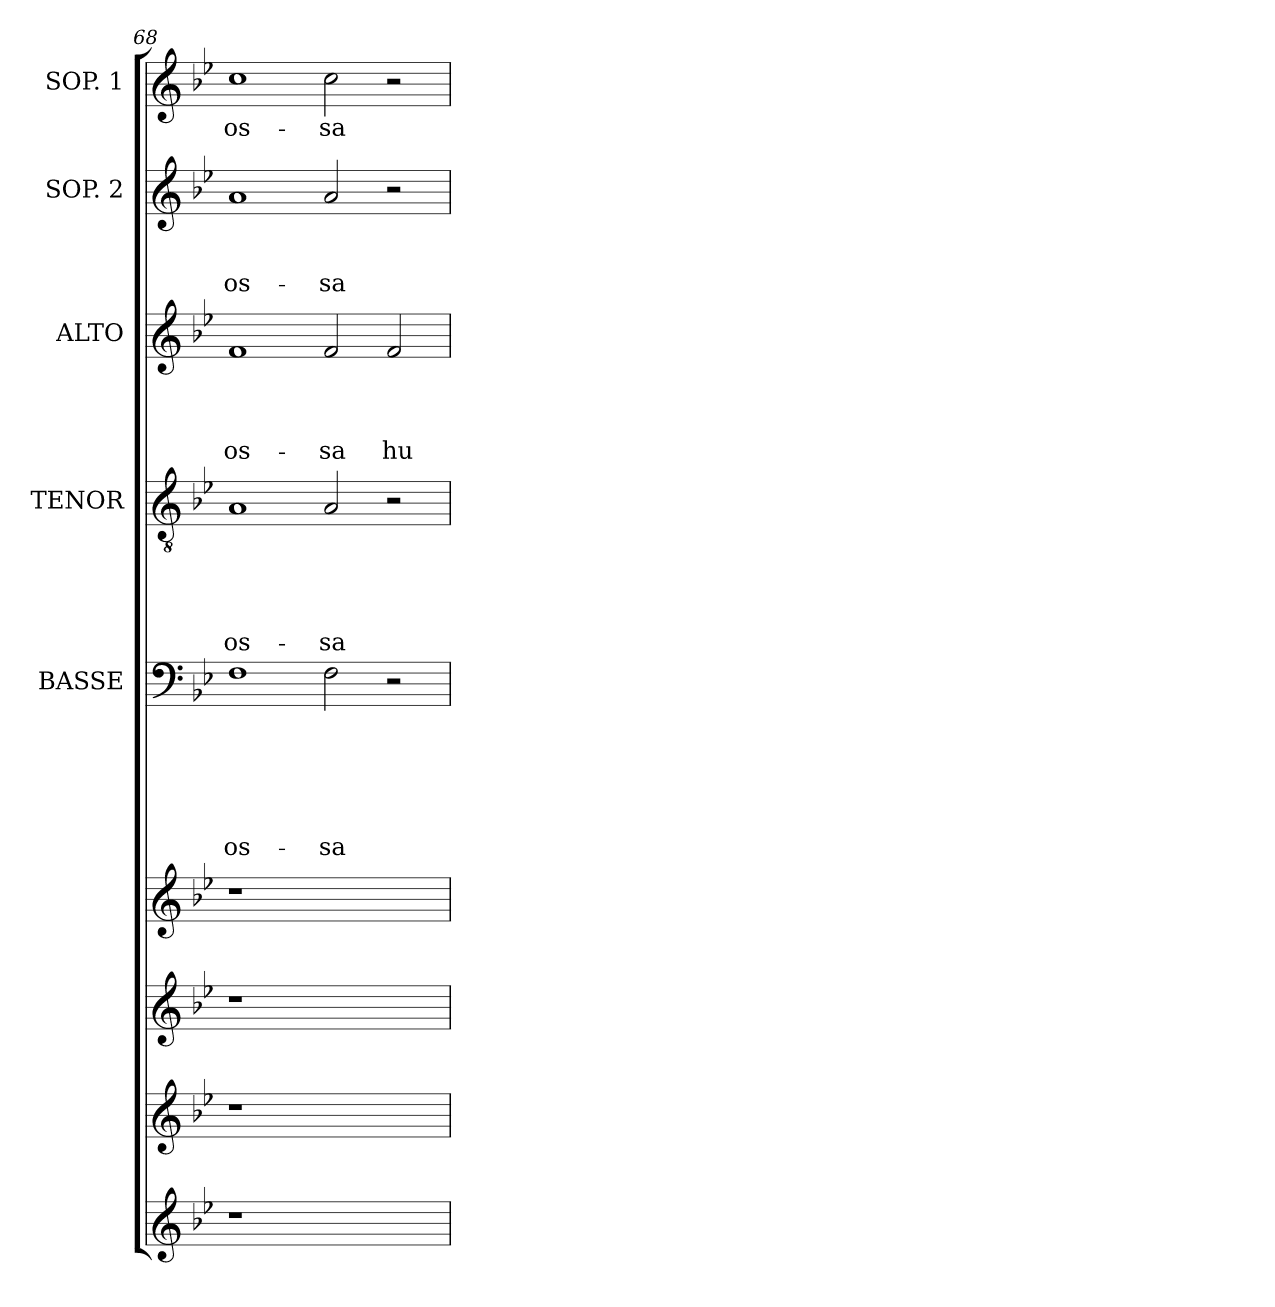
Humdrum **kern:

**kern	**kern	**kern	**kern	**kern	**text	**text	**text	**text	**text	**text	**kern	**text	**text	**text	**text	**text	**kern	**text	**text	**text	**text	**kern	**text	**text	**text	**kern	**text
*part9	*part8	*part7	*part6	*part5	*part5	*part5	*part5	*part5	*part5	*part5	*part4	*part4	*part4	*part4	*part4	*part4	*part3	*part3	*part3	*part3	*part3	*part2	*part2	*part2	*part2	*part1	*part1
*staff9	*staff8	*staff7	*staff6	*staff5	*staff5	*staff5	*staff5	*staff5	*staff5	*staff5	*staff4	*staff4	*staff4	*staff4	*staff4	*staff4	*staff3	*staff3	*staff3	*staff3	*staff3	*staff2	*staff2	*staff2	*staff2	*staff1	*staff1
*	*	*	*	*I"BASSE	*	*	*	*	*	*	*I"TENOR	*	*	*	*	*	*I"ALTO	*	*	*	*	*I"SOP. 2	*	*	*	*I"SOP. 1	*
*	*	*	*	*I'BAS.	*	*	*	*	*	*	*I'TEN.	*	*	*	*	*	*I'ALT.	*	*	*	*	*I'SOP. 2	*	*	*	*I'SOP. 1	*
*clefG2	*clefG2	*clefG2	*clefG2	*clefF4	*	*	*	*	*	*	*clefGv2	*	*	*	*	*	*clefG2	*	*	*	*	*clefG2	*	*	*	*clefG2	*
*k[b-e-]	*k[b-e-]	*k[b-e-]	*k[b-e-]	*k[b-e-]	*	*	*	*	*	*	*k[b-e-]	*	*	*	*	*	*k[b-e-]	*	*	*	*	*k[b-e-]	*	*	*	*k[b-e-]	*
*B-:	*B-:	*B-:	*B-:	*B-:	*	*	*	*	*	*	*B-:	*	*	*	*	*	*B-:	*	*	*	*	*B-:	*	*	*	*B-:	*
=68	=68	=68	=68	=68	=68	=68	=68	=68	=68	=68	=68	=68	=68	=68	=68	=68	=68	=68	=68	=68	=68	=68	=68	=68	=68	=68	=68
!	!	!	!	!	!	!	!	!	!	!LO:LY:b	!	!	!	!	!	!LO:LY:b	!	!	!	!	!LO:LY:b	!	!	!	!LO:LY:b	!	!LO:LY:b
1r	1r	1r	1r	1F	.	.	.	.	.	os-	1A	.	.	.	.	os-	1f	.	.	.	os-	1a	.	.	os-	1cc	os-
!	!	!	!	!	!	!	!	!	!	!LO:LY:b	!	!	!	!	!	!LO:LY:b	!	!	!	!	!LO:LY:b	!	!	!	!LO:LY:b	!	!LO:LY:b
1ryy	1ryy	1ryy	1ryy	2F\	.	.	.	.	.	-sa	2A/	.	.	.	.	-sa	2f/	.	.	.	-sa	2a/	.	.	-sa	2cc\	-sa
!	!	!	!	!	!	!	!	!	!	!	!	!	!	!	!	!	!	!	!	!	!LO:LY:b	!	!	!	!	!	!
.	.	.	.	2r	.	.	.	.	.	.	2r	.	.	.	.	.	2f/	.	.	.	hu-	2r	.	.	.	2r	.
=	=	=	=	=	=	=	=	=	=	=	=	=	=	=	=	=	=	=	=	=	=	=	=	=	=	=	=
*-	*-	*-	*-	*-	*-	*-	*-	*-	*-	*-	*-	*-	*-	*-	*-	*-	*-	*-	*-	*-	*-	*-	*-	*-	*-	*-	*-
